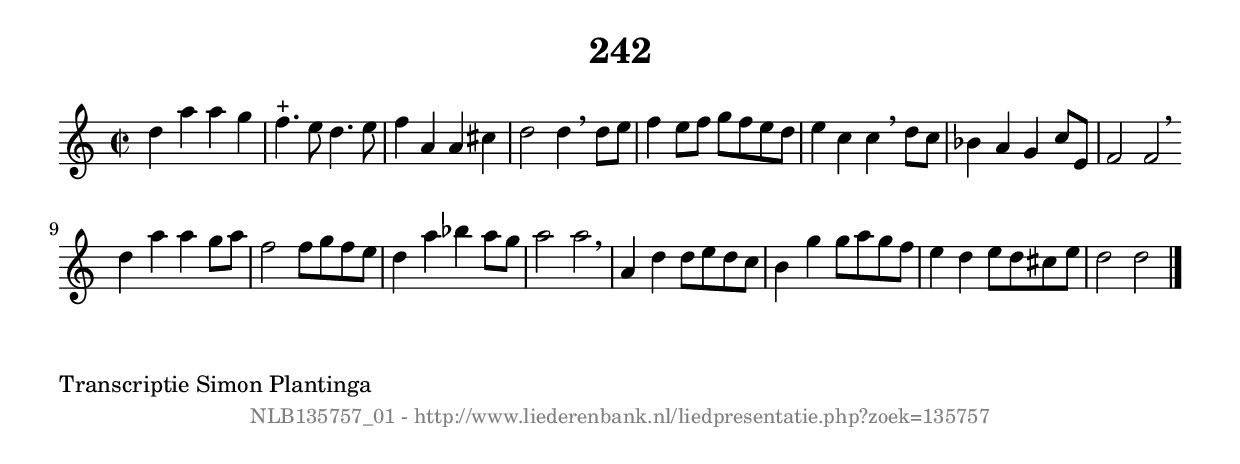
%
% produced by wce2krn 1.64 (7 June 2014)
%
\version"2.16"
#(append! paper-alist '(("long" . (cons (* 210 mm) (* 2000 mm)))))
#(set-default-paper-size "long")
sb = {\breathe}
mBreak = {\breathe }
bBreak = {\breathe }
x = {\once\override NoteHead #'style = #'cross }
gl=\glissando
itime={\override Staff.TimeSignature #'stencil = ##f }
ficta = {\once\set suggestAccidentals = ##t}
fine = {\once\override Score.RehearsalMark #'self-alignment-X = #1 \mark \markup {\italic{Fine}}}
dc = {\once\override Score.RehearsalMark #'self-alignment-X = #1 \mark \markup {\italic{D.C.}}}
dcf = {\once\override Score.RehearsalMark #'self-alignment-X = #1 \mark \markup {\italic{D.C. al Fine}}}
dcc = {\once\override Score.RehearsalMark #'self-alignment-X = #1 \mark \markup {\italic{D.C. al Coda}}}
ds = {\once\override Score.RehearsalMark #'self-alignment-X = #1 \mark \markup {\italic{D.S.}}}
dsf = {\once\override Score.RehearsalMark #'self-alignment-X = #1 \mark \markup {\italic{D.S. al Fine}}}
dsc = {\once\override Score.RehearsalMark #'self-alignment-X = #1 \mark \markup {\italic{D.S. al Coda}}}
pv = {\set Score.repeatCommands = #'((volta "1"))}
sv = {\set Score.repeatCommands = #'((volta "2"))}
tv = {\set Score.repeatCommands = #'((volta "3"))}
qv = {\set Score.repeatCommands = #'((volta "4"))}
xv = {\set Score.repeatCommands = #'((volta #f))}
\header{ tagline = ""
title = "242"
}
\score {{
\key d \dorian
\relative g'
{
\set melismaBusyProperties = #'()
\time 2/2
\tempo 4=120
\override Score.MetronomeMark #'transparent = ##t
\override Score.RehearsalMark #'break-visibility = #(vector #t #t #f)
d'4 a'4 a4 g4 | f4.^"+" e8 d4. e8 | f4 a,4 a4 cis4 | d2 d4 \mBreak
d8 e8 | f4 e8 f8 g8 f8 e8 d8 | e4 c4 c4 \sb d8 c8 | bes4 a4 g4 c8 e,8 | f2 f2 \bar ":|:" \bBreak
d'4 a'4 a4 g8 a8 | f2 f8 g8 f8 e8 | d4 a'4 bes4 a8 g8 | a2 a2 | \mBreak \bar "|"
a,4 d4 d8 e8 d8 c8 | b4 g'4 g8 a8 g8 f8 | e4 d4 e8 d8 cis8 e8 | d2 d2 \bar "|."
 }}
 \midi { }
 \layout {
            indent = 0.0\cm
}
}
\markup { \wordwrap-string #" 
Transcriptie Simon Plantinga
"}
\markup { \vspace #0 } \markup { \with-color #grey \fill-line { \center-column { \smaller "NLB135757_01 - http://www.liederenbank.nl/liedpresentatie.php?zoek=135757" } } }
